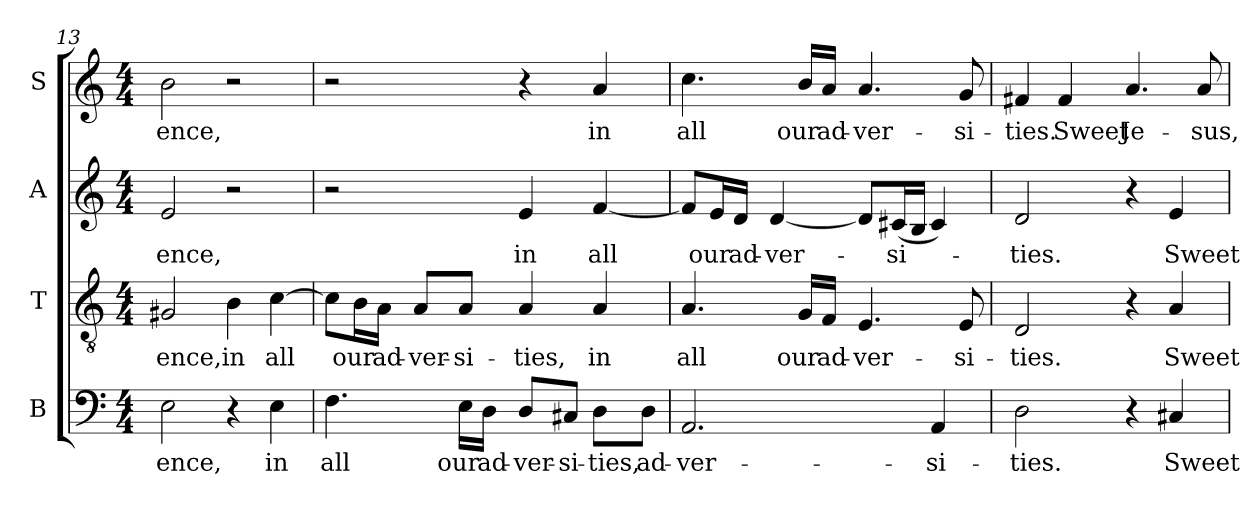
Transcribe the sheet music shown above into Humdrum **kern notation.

**kern	**text	**kern	**text	**kern	**text	**kern	**text
*part4	*part4	*part3	*part3	*part2	*part2	*part1	*part1
*staff4	*staff4	*staff3	*staff3	*staff2	*staff2	*staff1	*staff1
*I"B	*	*I"T	*	*I"A	*	*I"S	*
*I'B.	*	*I'T.	*	*I'A.	*	*I'S.	*
!!LO:PB:g=z
*clefF4	*	*clefGv2	*	*clefG2	*	*clefG2	*
*	*	*ITrd7c12	*	*	*	*	*
*k[]	*	*k[]	*	*k[]	*	*k[]	*
*C:	*	*C:	*	*C:	*	*C:	*
*M4/4	*	*M4/4	*	*M4/4	*	*M4/4	*
=13	=13	=13	=13	=13	=13	=13	=13
!	!LO:LY:b:color=#000000	!	!	!	!	!	!
!	!	!	!LO:LY:b:color=#000000	!	!	!	!
!	!	!	!	!	!LO:LY:b:color=#000000	!	!
!	!	!	!	!	!	!	!LO:LY:b:color=#000000
2Ei\	-ence,	2GG#Xi/	-ence,	2ei/	-ence,	2bi\	-ence,
!	!	!	!LO:LY:b:color=#000000	!	!	!	!
4r	.	4BBi\	in	2r	.	2r	.
!	!LO:LY:b:color=#000000	!	!	!	!	!	!
!	!	!	!LO:LY:b:color=#000000	!	!	!	!
4Ei\	in	[4Ci\	all	.	.	.	.
=14	=14	=14	=14	=14	=14	=14	=14
!	!LO:LY:b:color=#000000	!	!	!	!	!	!
4.Fi\	all	8Ci\L]	.	2r	.	2r	.
!	!	!	!LO:LY:b:color=#000000	!	!	!	!
.	.	16BBi\L	our	.	.	.	.
!	!	!	!LO:LY:b:color=#000000	!	!	!	!
.	.	16AAi\JJ	ad-	.	.	.	.
!	!	!	!LO:LY:b:color=#000000	!	!	!	!
.	.	8AAi/L	-ver-	.	.	.	.
!	!LO:LY:b:color=#000000	!	!	!	!	!	!
!	!	!	!LO:LY:b:color=#000000	!	!	!	!
16Ei\LL	our	8AAi/J	-si-	.	.	.	.
!	!LO:LY:b:color=#000000	!	!	!	!	!	!
16Di\JJ	ad-	.	.	.	.	.	.
!	!LO:LY:b:color=#000000	!	!	!	!	!	!
!	!	!	!LO:LY:b:color=#000000	!	!	!	!
!	!	!	!	!	!LO:LY:b:color=#000000	!	!
8Di/L	-ver-	4AAi/	-ties,	4ei/	in	4r	.
!	!LO:LY:b:color=#000000	!	!	!	!	!	!
8C#Xi/J	-si-	.	.	.	.	.	.
!	!LO:LY:b:color=#000000	!	!	!	!	!	!
!	!	!	!LO:LY:b:color=#000000	!	!	!	!
!	!	!	!	!	!LO:LY:b:color=#000000	!	!
!	!	!	!	!	!	!	!LO:LY:b:color=#000000
8Di\L	-ties,	4AAi/	in	[4fi/	all	4ai/	in
!	!LO:LY:b:color=#000000	!	!	!	!	!	!
8Di\J	ad-	.	.	.	.	.	.
=15	=15	=15	=15	=15	=15	=15	=15
!	!LO:LY:b:color=#000000	!	!	!	!	!	!
!	!	!	!LO:LY:b:color=#000000	!	!	!	!
!	!	!	!	!	!	!	!LO:LY:b:color=#000000
2.AAi/	-ver-	4.AAi/	all	8fi/L]	.	4.cci\	all
!	!	!	!	!	!LO:LY:b:color=#000000	!	!
.	.	.	.	16ei/L	our	.	.
!	!	!	!	!	!LO:LY:b:color=#000000	!	!
.	.	.	.	16di/JJ	ad-	.	.
!	!	!	!	!	!LO:LY:b:color=#000000	!	!
.	.	.	.	[4di/	-ver-	.	.
!	!	!	!LO:LY:b:color=#000000	!	!	!	!
!	!	!	!	!	!	!	!LO:LY:b:color=#000000
.	.	16GGi/LL	our	.	.	16bi/LL	our
!	!	!	!LO:LY:b:color=#000000	!	!	!	!
!	!	!	!	!	!	!	!LO:LY:b:color=#000000
.	.	16FFi/JJ	ad-	.	.	16ai/JJ	ad-
!	!	!	!LO:LY:b:color=#000000	!	!	!	!
!	!	!	!	!	!	!	!LO:LY:b:color=#000000
.	.	4.EEi/	-ver-	8di/L]	.	4.ai/	-ver-
!	!	!	!	!	!LO:LY:b:color=#000000	!	!
.	.	.	.	(16c#Xi/L	-si-	.	.
.	.	.	.	16Bi/JJ	.	.	.
!	!LO:LY:b:color=#000000	!	!	!	!	!	!
4AAi/	-si-	.	.	4c#i/)	.	.	.
!	!	!	!LO:LY:b:color=#000000	!	!	!	!
!	!	!	!	!	!	!	!LO:LY:b:color=#000000
.	.	8EEi/	-si-	.	.	8gi/	-si-
=16	=16	=16	=16	=16	=16	=16	=16
!	!LO:LY:b:color=#000000	!	!	!	!	!	!
!	!	!	!LO:LY:b:color=#000000	!	!	!	!
!	!	!	!	!	!LO:LY:b:color=#000000	!	!
!	!	!	!	!	!	!	!LO:LY:b:color=#000000
2Di\	-ties.	2DDi/	-ties.	2di/	-ties.	4f#Xi/	-ties.
!	!	!	!	!	!	!	!LO:LY:b:color=#000000
.	.	.	.	.	.	4f#i/	Sweet
!	!	!	!	!	!	!	!LO:LY:b:color=#000000
4r	.	4r	.	4r	.	4.ai/	Je-
!	!LO:LY:b:color=#000000	!	!	!	!	!	!
!	!	!	!LO:LY:b:color=#000000	!	!	!	!
!	!	!	!	!	!LO:LY:b:color=#000000	!	!
4C#Xi/	Sweet	4AAi/	Sweet	4ei/	Sweet	.	.
!	!	!	!	!	!	!	!LO:LY:b:color=#000000
.	.	.	.	.	.	8ai/	-sus,
=	=	=	=	=	=	=	=
*-	*-	*-	*-	*-	*-	*-	*-
